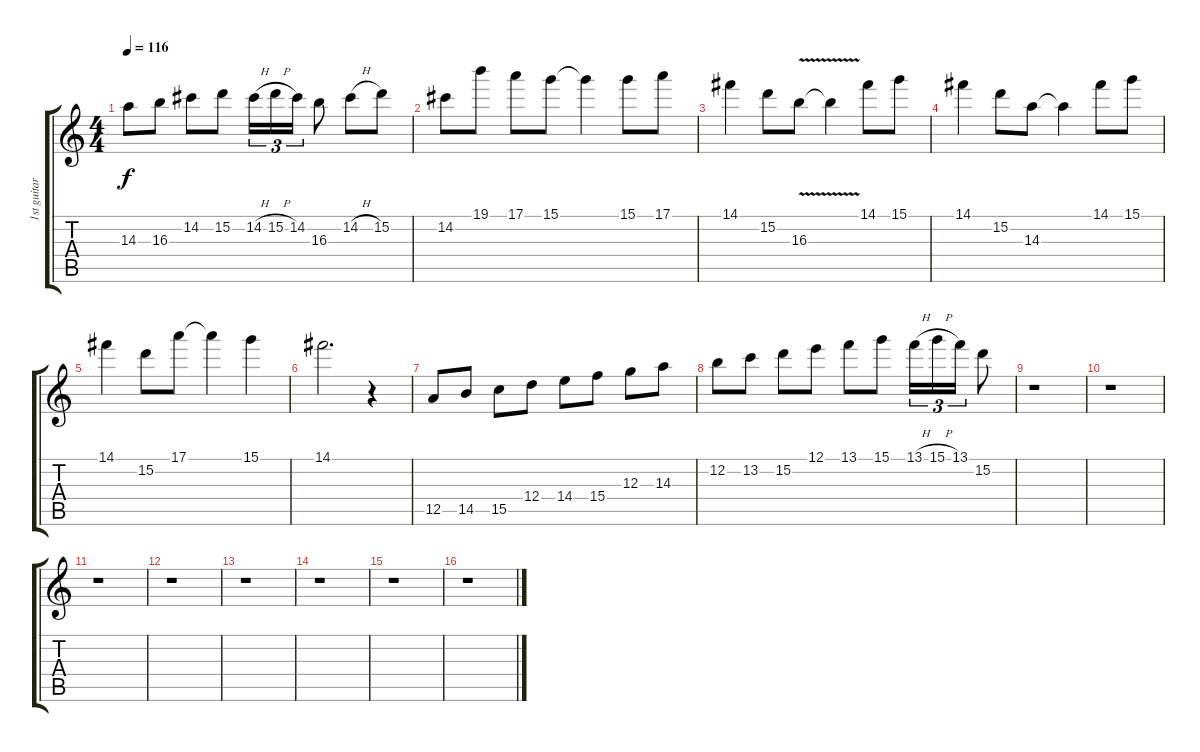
\track ("1st guitar" "1st guitar") {mute instrument overdrivenguitar}
\staff {score tabs}
\tuning (E4 B3 G3 D3 A2 E2) {hide}
\ts (4 4)
\tempo 116
\clef g2
\ks c
14.3.8{dy f} 16.3.8 14.2.8 15.2.8 14.2{h}.16{tu (3 2)} 15.2{h}.16{tu (3 2)} 14.2.16{tu (3 2)} 16.3.8 14.2{h}.8 15.2.8 |
14.2.8 19.1.8 17.1.8 15.1.8 15.1{t}.4 15.1.8 17.1.8 |
14.1.4 15.2.8 16.3{v}.8 16.3{t}.4 14.1.8 15.1.8 |
14.1.4 15.2.8 14.3.8 14.3{t}.4 14.1.8 15.1.8 |
14.1.4 15.2.8 17.1.8 17.1{t}.4 15.1.4 |
14.1.2{d} r.4 |
12.5.8 14.5.8 15.5.8 12.4.8 14.4.8 15.4.8 12.3.8 14.3.8 |
12.2.8 13.2.8 15.2.8 12.1.8 13.1.8 15.1.8 13.1{h}.16{tu (3 2)} 15.1{h}.16{tu (3 2)} 13.1.16{tu (3 2)} 15.2.8 |
r.1 |
r.1 |
r.1 |
r.1 |
r.1 |
r.1 |
r.1 |
r.1
